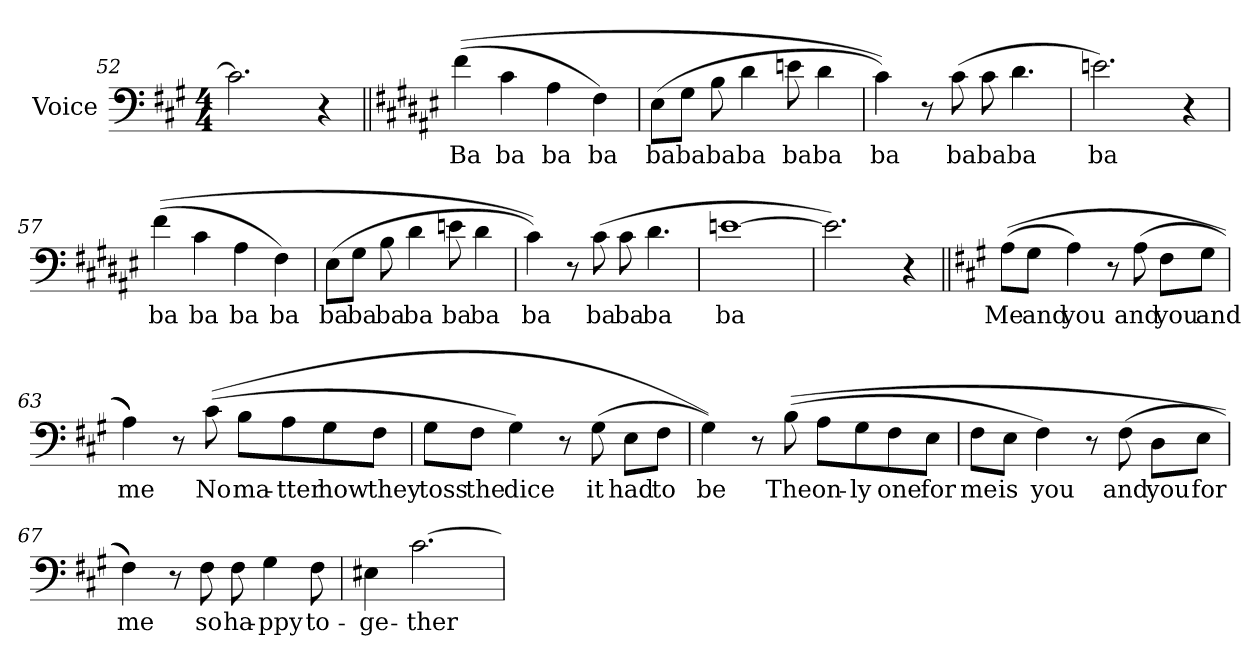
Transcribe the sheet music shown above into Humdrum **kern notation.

**kern	**text
*part1	*part1
*staff1	*staff1
*I"Voice	*
*I'Voice	*
!!LO:LB:g=z
*clefF4	*
*k[f#c#g#]	*
*f#:	*
*M4/4	*
=52	=52
2.c#i\]	.
4r	.
=53||	=53||
*k[f#c#g#d#a#e#]	*
*F#:	*
!	!LO:LY:b:color=#000000
((4f#i\	Ba
!	!LO:LY:b:color=#000000
4c#i\	ba
!	!LO:LY:b:color=#000000
4A#i\	ba
!	!LO:LY:b:color=#000000
4F#i\)	ba
=54	=54
!	!LO:LY:b:color=#000000
(8E#i\L	ba
!	!LO:LY:b:color=#000000
8G#i\J	ba
!	!LO:LY:b:color=#000000
8Bi\	ba
!	!LO:LY:b:color=#000000
4d#i\	ba
!	!LO:LY:b:color=#000000
8eni\	ba
!	!LO:LY:b:color=#000000
4d#i\	ba
=55	=55
!	!LO:LY:b:color=#000000
4c#i\))	ba
8r	.
!	!LO:LY:b:color=#000000
(8c#i\	ba
!	!LO:LY:b:color=#000000
8c#i\	ba
!	!LO:LY:b:color=#000000
4.d#i\	ba
=56	=56
!	!LO:LY:b:color=#000000
2.eni\)	ba
4r	.
!!LO:LB:g=z
=57	=57
!	!LO:LY:b:color=#000000
((4f#i\	ba
!	!LO:LY:b:color=#000000
4c#i\	ba
!	!LO:LY:b:color=#000000
4A#i\	ba
!	!LO:LY:b:color=#000000
4F#i\)	ba
=58	=58
!	!LO:LY:b:color=#000000
(8E#i\L	ba
!	!LO:LY:b:color=#000000
8G#i\J	ba
!	!LO:LY:b:color=#000000
8Bi\	ba
!	!LO:LY:b:color=#000000
4d#i\	ba
!	!LO:LY:b:color=#000000
8eni\	ba
!	!LO:LY:b:color=#000000
4d#i\	ba
=59	=59
!	!LO:LY:b:color=#000000
4c#i\))	ba
8r	.
!	!LO:LY:b:color=#000000
(8c#i\	ba
!	!LO:LY:b:color=#000000
8c#i\	ba
!	!LO:LY:b:color=#000000
4.d#i\	ba
=60	=60
!	!LO:LY:b:color=#000000
[1eni	ba
=61	=61
2.ei\])	.
4r	.
!!LO:LB:g=z
=62||	=62||
*k[f#c#g#]	*
*f#:	*
!	!LO:LY:b:color=#000000
((8Ai\L	Me
!	!LO:LY:b:color=#000000
8G#i\J	and
!	!LO:LY:b:color=#000000
4Ai\)	you
8r	.
!	!LO:LY:b:color=#000000
(8Ai\	and
!	!LO:LY:b:color=#000000
8F#i\L	you
!	!LO:LY:b:color=#000000
8G#i\J	and
=63	=63
!	!LO:LY:b:color=#000000
4Ai\))	me
8r	.
!	!LO:LY:b:color=#000000
((8c#i\	No
!	!LO:LY:b:color=#000000
8Bi\L	ma-
!	!LO:LY:b:color=#000000
8Ai\	-tter
!	!LO:LY:b:color=#000000
8G#i\	how
!	!LO:LY:b:color=#000000
8F#i\J	they
=64	=64
!	!LO:LY:b:color=#000000
8G#i\L	toss
!	!LO:LY:b:color=#000000
8F#i\J	the
!	!LO:LY:b:color=#000000
4G#i\)	dice
8r	.
!	!LO:LY:b:color=#000000
(8G#i\	it
!	!LO:LY:b:color=#000000
8Ei\L	had
!	!LO:LY:b:color=#000000
8F#i\J	to
!!LO:LB:g=z
=65	=65
!	!LO:LY:b:color=#000000
4G#i\))	be
8r	.
!	!LO:LY:b:color=#000000
((8Bi\	The
!	!LO:LY:b:color=#000000
8Ai\L	on-
!	!LO:LY:b:color=#000000
8G#i\	-ly
!	!LO:LY:b:color=#000000
8F#i\	one
!	!LO:LY:b:color=#000000
8Ei\J	for
=66	=66
!	!LO:LY:b:color=#000000
8F#i\L	me
!	!LO:LY:b:color=#000000
8Ei\J	is
!	!LO:LY:b:color=#000000
4F#i\)	you
8r	.
!	!LO:LY:b:color=#000000
(8F#i\	and
!	!LO:LY:b:color=#000000
8Di\L	you
!	!LO:LY:b:color=#000000
8Ei\J	for
=67	=67
!	!LO:LY:b:color=#000000
4F#i\))	me
8r	.
!	!LO:LY:b:color=#000000
8F#i\	so
!	!LO:LY:b:color=#000000
8F#i\	ha-
!	!LO:LY:b:color=#000000
4G#i\	-ppy
!	!LO:LY:b:color=#000000
8F#i\	to-
=68	=68
!	!LO:LY:b:color=#000000
4E#Xi\	-ge-
!	!LO:LY:b:color=#000000
[2.c#i\	-ther
=	=
*-	*-
